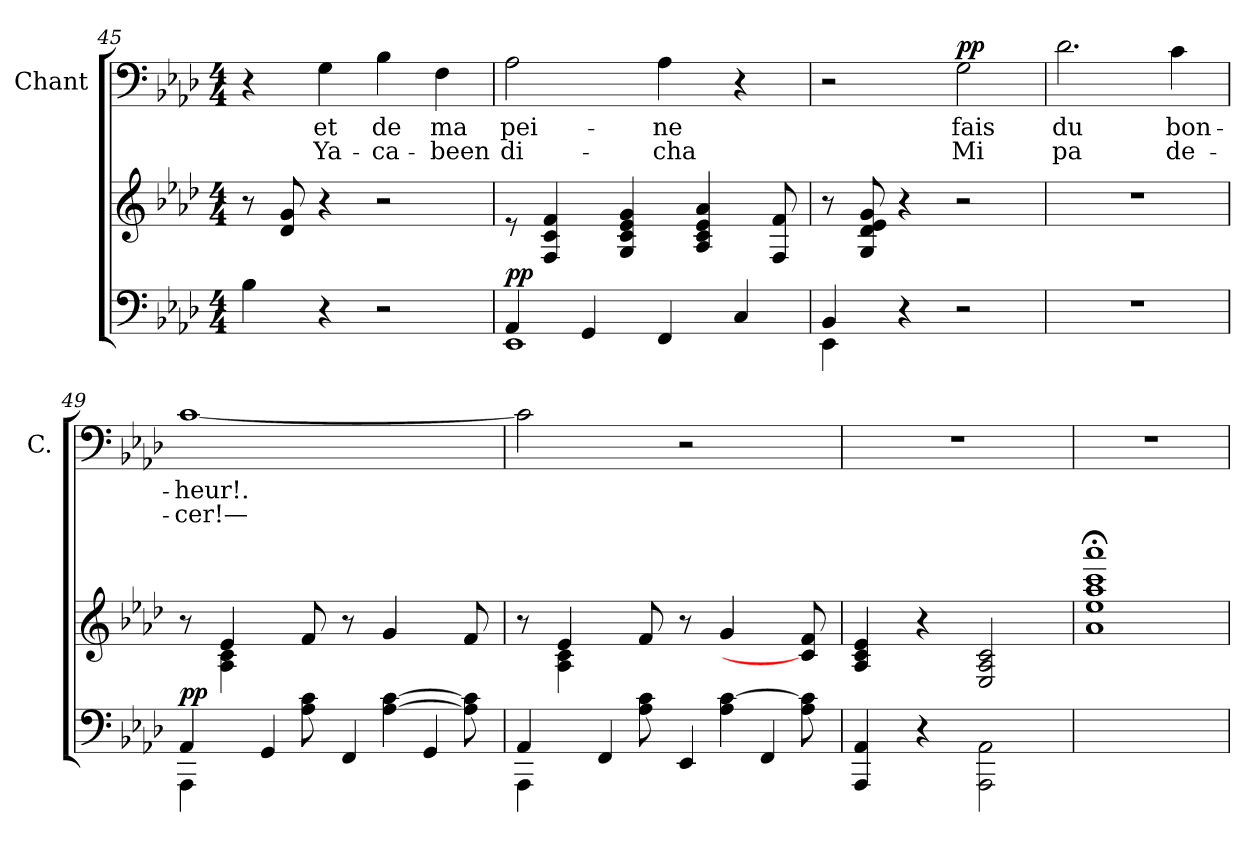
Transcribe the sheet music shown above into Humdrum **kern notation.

**kern	**dynam	**kern	**kern	**text	**text	**dynam
*part3	*part3	*part2	*part1	*part1	*part1	*part1
*staff3	*staff3	*staff2	*staff1	*staff1	*staff1	*staff1
*	*	*	*I"Chant	*	*	*
*	*	*	*I'C.	*	*	*
*clefF4	*	*clefG2	*clefF4	*	*	*
*k[b-e-a-d-]	*	*k[b-e-a-d-]	*k[b-e-a-d-]	*	*	*
*M4/4	*	*M4/4	*M4/4	*	*	*
=45	=45	=45	=45	=45	=45	=45
4B-i\	.	8r	4r	.	.	.
.	.	8gj/ 8d-j/	.	.	.	.
4r	.	4r	4Gj\	et	Ya-	.
2r	.	2r	4B-j\	de	ca-	.
.	.	.	4Fj\	ma	been	.
=46	=46	=46	=46	=46	=46	=46
*^	*	*^	*	*	*	*
!	!	!LO:DY:a	!	!	!	!	!	!
4AA-i/	1EE-Z/	pp	1ryy	8r	2A-j\	pei-	di-	.
.	.	.	.	4fj/ 4cj/ 4Fj/	.	.	.	.
4GGi/	.	.	.	.	.	.	.	.
.	.	.	.	4gj/ 4e-j/ 4cj/ 4Gj/	.	.	.	.
4FFi/	.	.	.	.	4A-j\	ne	cha	.
.	.	.	.	4a-j/ 4e-j/ 4cj/ 4A-j/	.	.	.	.
4Ci/	.	.	.	.	4r	.	.	.
.	.	.	.	8fj/ 8Fj/	.	.	.	.
*	*	*	*v	*v	*	*	*	*
=47	=47	=47	=47	=47	=47	=47	=47
4BB-i/	4EE-Z\	.	8r	2r	.	.	.
.	.	.	8gj/ 8e-j/ 8d-j/ 8Gj/	.	.	.	.
4r	2.ryy	.	4r	.	.	.	.
!	!	!	!	!	!	!	!LO:DY:a
2r	.	.	2r	2Gj\	fais	Mi	pp
*v	*v	*	*	*	*	*	*
!!LO:LB:g=z
=48	=48	=48	=48	=48	=48	=48
1r	.	1r	2.d-j\	du	ра	.
.	.	.	4cj\	bon-	de-	.
=49	=49	=49	=49	=49	=49	=49
*^	*	*^	*	*	*	*
!	!	!LO:DY:a	!	!	!	!	!	!
4AAA-Z\	4AA-i/	pp	8r	8ryy	[1cj/	heur!.	cer!—	.
.	.	.	4e-j/	4cV\ 4A-V\	.	.	.	.
8ryy	4GGi/	.	.	.	.	.	.	.
8A-Z\ 8cZ\	.	.	8fj/	2ryy	.	.	.	.
8ryy	4FFi/	.	8r	.	.	.	.	.
[4cZ\ [4A-Z\	.	.	4gj/	.	.	.	.	.
.	4GGi/	.	.	.	.	.	.	.
8A-Z]\ 8cZ]\	.	.	8fj/	8ryy	.	.	.	.
=50	=50	=50	=50	=50	=50	=50	=50	=50
4AAA-Z\	4AA-i/	.	8r	8ryy	2cj\]	.	.	.
.	.	.	4e-j/	4A-V\ 4cV\	.	.	.	.
8ryy	4FFi/	.	.	.	.	.	.	.
8cZ\ 8A-Z\	.	.	8fj/	2ryy	.	.	.	.
8ryy	4EE-i/	.	8r	.	2r	.	.	.
4A-Z\ [4cZ\	.	.	4gj/	.	.	.	.	.
.	4FFi/	.	.	.	.	.	.	.
8A-Z\ 8cZ]\	.	.	8cj]/ 8fj/	8ryy	.	.	.	.
*v	*v	*	*	*	*	*	*	*
*	*	*v	*v	*	*	*	*
=51	=51	=51	=51	=51	=51	=51
4AA-i/ 4AAA-i/	.	4A-j/ 4cj/ 4e-j/	1r	.	.	.
4r	.	4r	.	.	.	.
2AAA-i\ 2AA-i\	.	2cj/ 2A-j/ 2E-j/	.	.	.	.
=52	=52	=52	=52	=52	=52	=52
1ryy	.	1a-j;/ 1aaa-j;/ 1cccj;/ 1aa-j;/ 1ee-j;/	1r	.	.	.
=	=	=	=	=	=	=
*-	*-	*-	*-	*-	*-	*-
